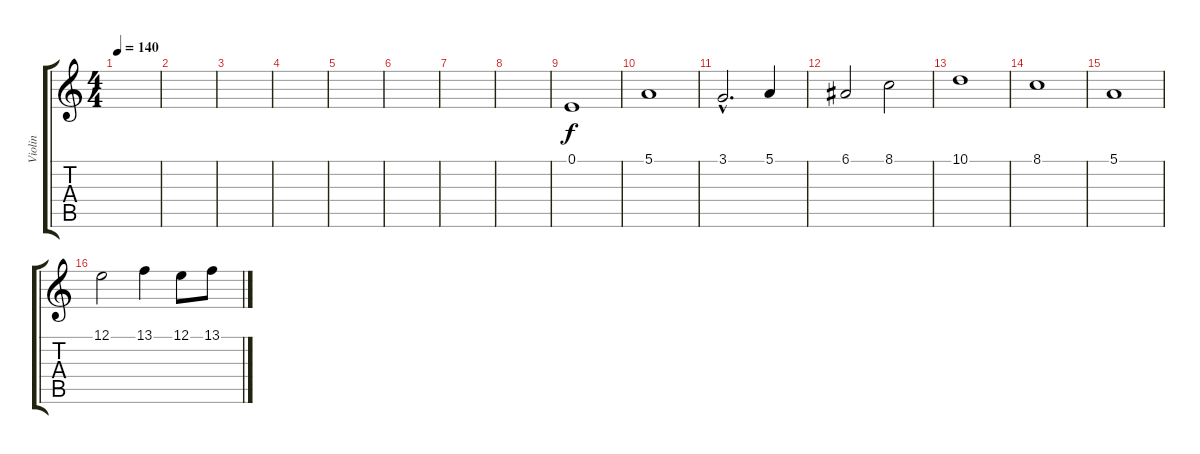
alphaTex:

\track ("Violin" "Violin") {instrument violin}
\staff {score tabs}
\tuning (E4 B3 G3 D3 A2 E2) {hide}
\ts (4 4)
\tempo 140
\clef g2
\ks c
|
|
|
|
|
|
|
|
0.1.1{volume 14} |
5.1.1 |
3.1{hac}.2{d} 5.1.4 |
6.1.2 8.1.2 |
10.1.1 |
8.1.1 |
5.1.1 |
12.1.2 13.1.4 12.1.8 13.1.8
